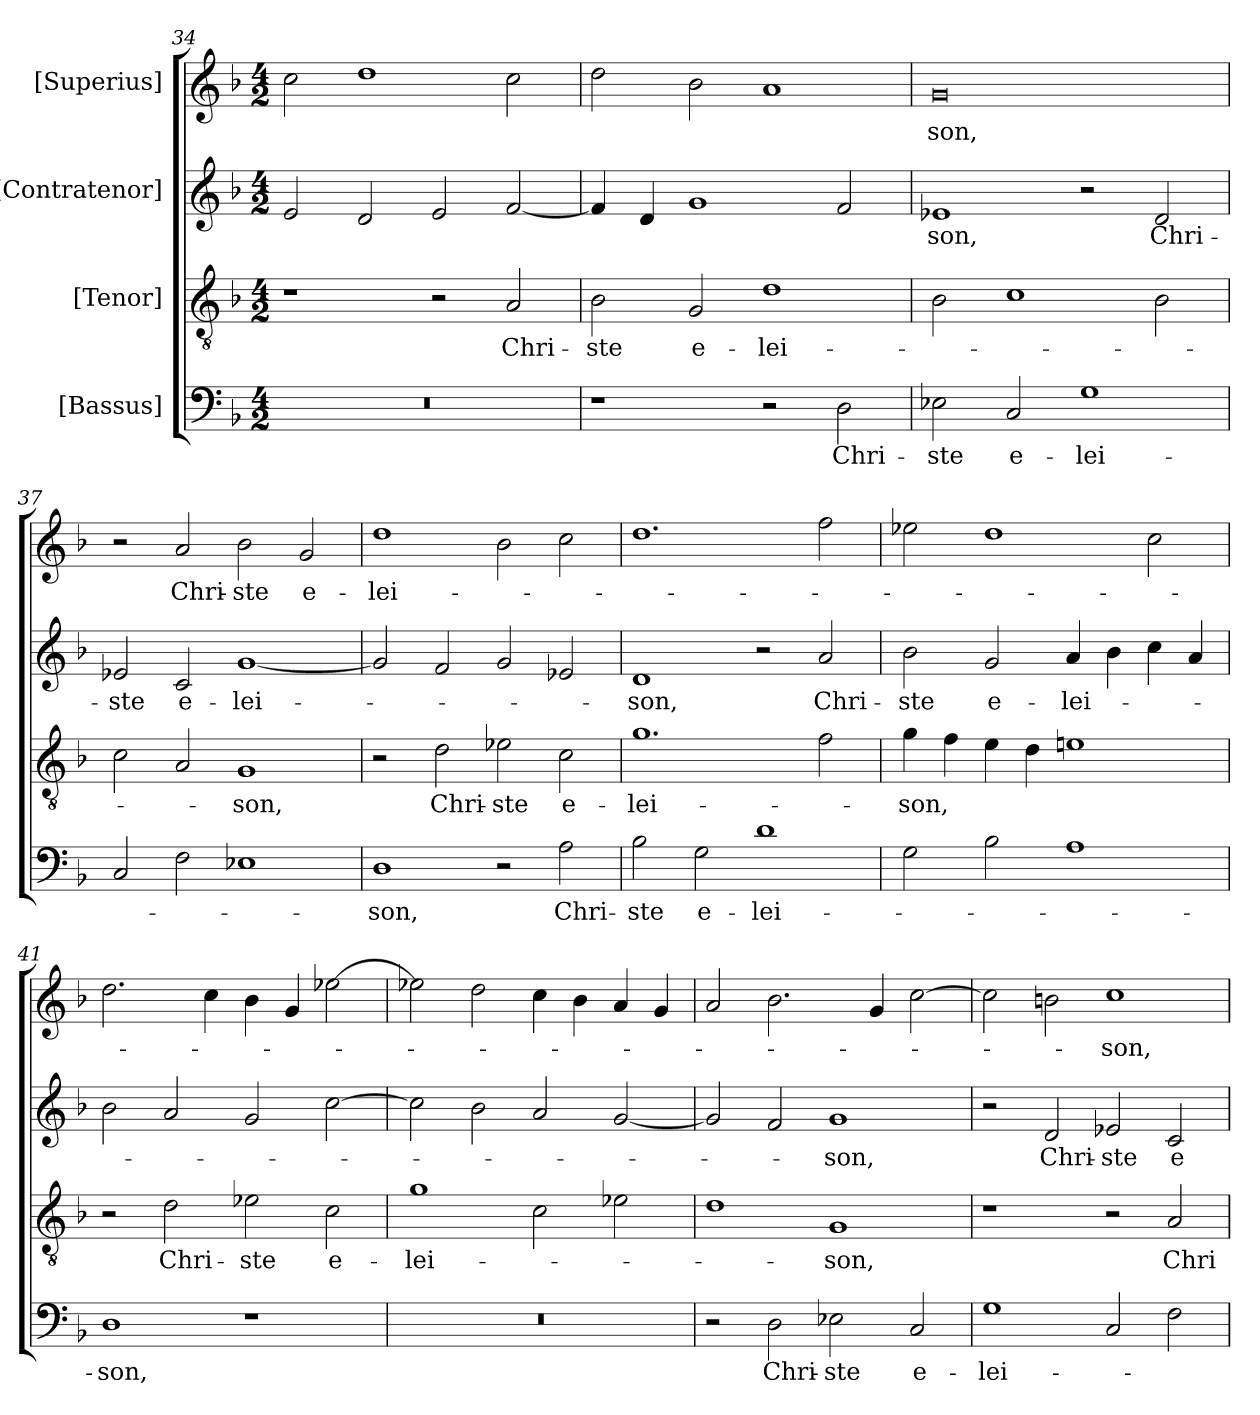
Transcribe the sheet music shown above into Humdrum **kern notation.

**kern	**text	**kern	**text	**kern	**text	**kern	**text
*part4	*part4	*part3	*part3	*part2	*part2	*part1	*part1
*staff4	*staff4	*staff3	*staff3	*staff2	*staff2	*staff1	*staff1
*I"[Bassus]	*	*I"[Tenor]	*	*I"[Contratenor]	*	*I"[Superius]	*
*clefF4	*	*clefGv2	*	*clefG2	*	*clefG2	*
*k[b-]	*	*k[b-]	*	*k[b-]	*	*k[b-]	*
*M4/2	*	*M4/2	*	*M4/2	*	*M4/2	*
=34	=34	=34	=34	=34	=34	=34	=34
0r	.	1r	.	2e/	.	2cc\	.
.	.	.	.	2d/	.	1dd\	.
.	.	2r	.	2e/	.	.	.
.	.	2A/	Chri-	[2f/	.	2cc\	.
=35	=35	=35	=35	=35	=35	=35	=35
1r	.	2B-\	-ste	4f/]	.	2dd\	.
.	.	.	.	4d/	.	.	.
.	.	2G/	e-	1g/	.	2b-\	.
2r	.	1d\	-lei-	.	.	1a/	.
2D\	Chri-	.	.	2f/	.	.	.
=36	=36	=36	=36	=36	=36	=36	=36
2E-X\	-ste	2B-\	.	1e-X/	-son,	0g/	-son,
2C/	e-	1c\	.	.	.	.	.
1G\	-lei-	.	.	2r	.	.	.
.	.	2B-\	.	2d/	Chri-	.	.
=37	=37	=37	=37	=37	=37	=37	=37
2C/	.	2c\	.	2e-X/	-ste	2r	.
2F\	.	2A/	.	2c/	e-	2a/	Chri-
1E-X\	.	1G/	-son,	[1g/	-lei-	2b-\	-ste
.	.	.	.	.	.	2g/	e-
=38	=38	=38	=38	=38	=38	=38	=38
1D\	-son,	2r	.	2g/]	.	1dd\	-lei-
.	.	2d\	Chri-	2f/	.	.	.
2r	.	2e-X\	-ste	2g/	.	2b-\	.
2A\	Chri-	2c\	e-	2e-X/	.	2cc\	.
=39	=39	=39	=39	=39	=39	=39	=39
2B-\	-ste	1.g\	-lei-	1d/	-son,	1.dd\	.
2G\	e-	.	.	.	.	.	.
1d\	-lei-	.	.	2r	.	.	.
.	.	2f\	.	2a/	Chri-	2ff\	.
=40	=40	=40	=40	=40	=40	=40	=40
2G\	.	4g\	-son,	2b-\	-ste	2ee-X\	.
.	.	4f\	.	.	.	.	.
2B-\	.	4e\	.	2g/	e-	1dd\	.
.	.	4d\	.	.	.	.	.
1A\	.	1en\	.	4a/	-lei-	.	.
.	.	.	.	4b-\	.	.	.
.	.	.	.	4cc\	.	2cc\	.
.	.	.	.	4a/	.	.	.
=41	=41	=41	=41	=41	=41	=41	=41
1D\	-son,	2r	.	2b-\	.	2.dd\	.
.	.	2d\	Chri-	2a/	.	.	.
.	.	.	.	.	.	4cc\	.
1r	.	2e-X\	-ste	2g/	.	4b-\	.
.	.	.	.	.	.	4g/	.
.	.	2c\	e-	[2cc\	.	[2ee-X\	.
=42	=42	=42	=42	=42	=42	=42	=42
0r	.	1g\	-lei-	2cc\]	.	2ee-X\]	.
.	.	.	.	2b-\	.	2dd\	.
.	.	2c\	.	2a/	.	4cc\	.
.	.	.	.	.	.	4b-\	.
.	.	2e-X\	.	[2g/	.	4a/	.
.	.	.	.	.	.	4g/	.
=43	=43	=43	=43	=43	=43	=43	=43
2r	.	1d\	.	2g/]	.	2a/	.
2D\	Chri-	.	.	2f/	.	2.b-\	.
2E-X\	-ste	1G/	-son,	1g/	-son,	.	.
.	.	.	.	.	.	4g/	.
2C/	e-	.	.	.	.	[2cc\	.
=44	=44	=44	=44	=44	=44	=44	=44
1G\	-lei-	1r	.	2r	.	2cc\]	.
.	.	.	.	2d/	Chri-	2bn\	.
2C/	.	2r	.	2e-X/	-ste	1cc\	-son,
2F\	.	2A/	Chri-	2c/	e-	.	.
=	=	=	=	=	=	=	=
*-	*-	*-	*-	*-	*-	*-	*-
